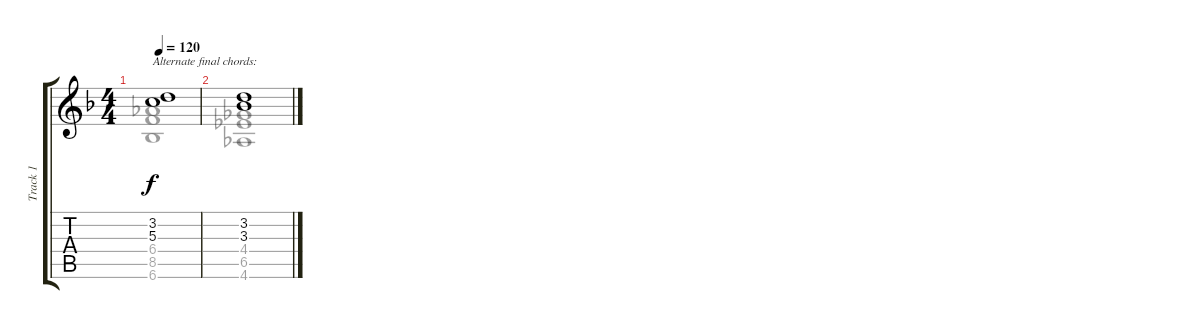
\track ("Track 1" "Track 1") {instrument electricguitarjazz}
\staff {score tabs}
\tuning (E4 B3 G3 D3 A2 E2) {hide}
\voice
\ts (4 4)
\tempo 120
\clef g2
\ks dminor
(3.2 5.3).1{txt "Alternate final chords:" dy f} |
(3.2 3.3).1
\voice
\clef g2
\ottava regular
\simile none
\ks dminor
(6.4 8.5 6.6).1{dy f} |
(4.4 6.5 4.6).1
